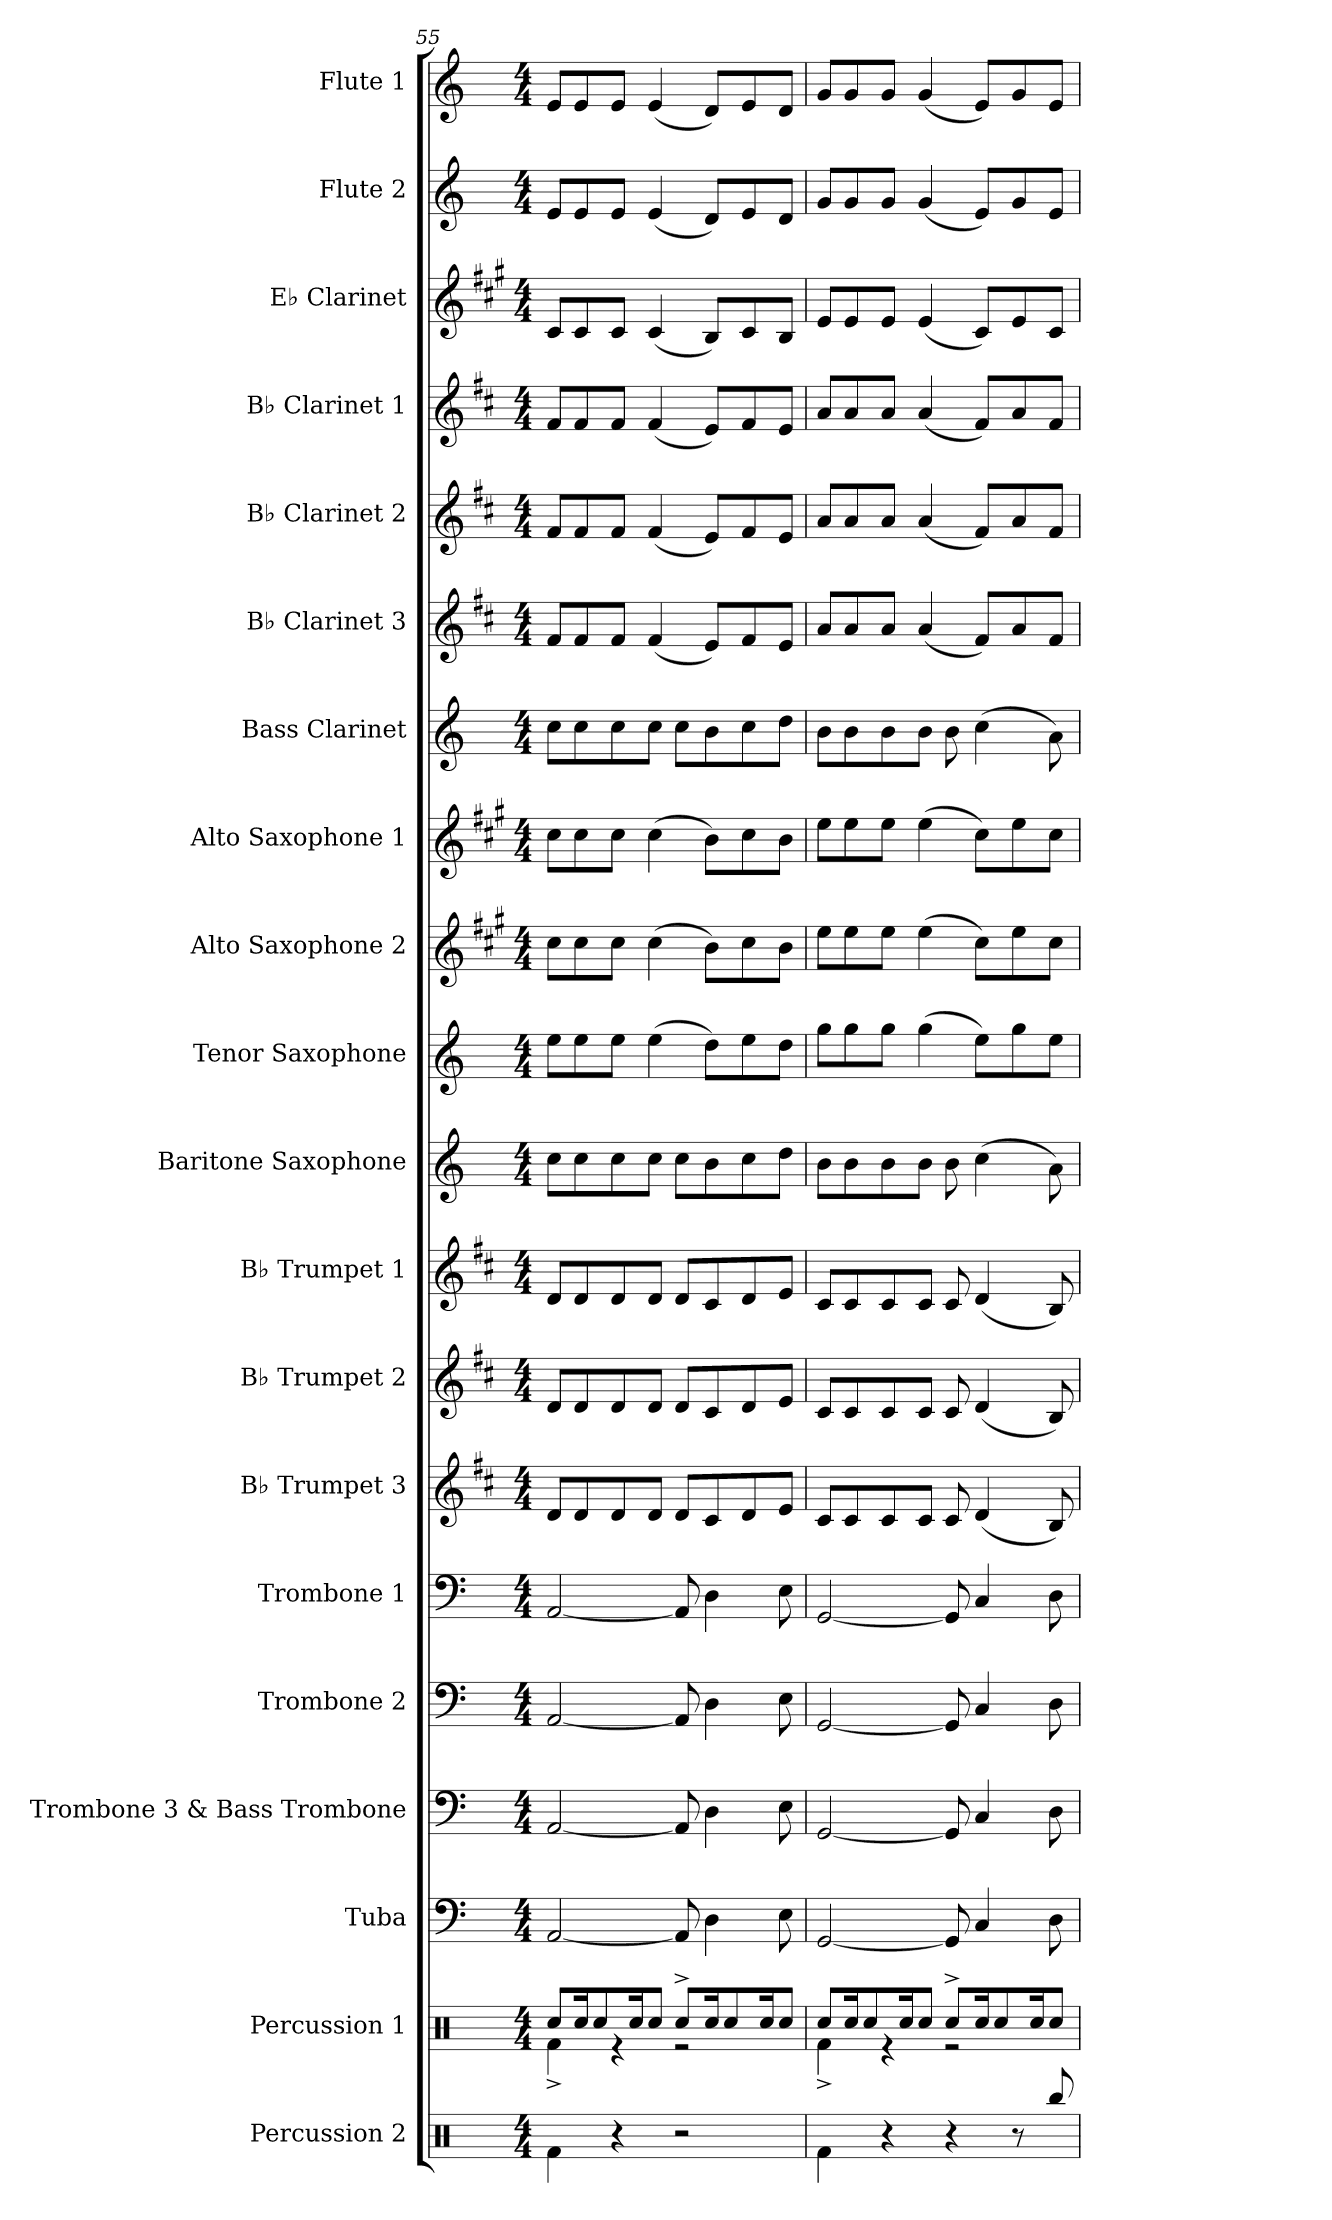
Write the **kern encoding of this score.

**kern	**kern	**kern	**kern	**kern	**kern	**kern	**kern	**kern	**kern	**kern	**kern	**kern	**kern	**kern	**kern	**kern	**kern	**kern	**kern
*part20	*part19	*part18	*part17	*part16	*part15	*part14	*part13	*part12	*part11	*part10	*part9	*part8	*part7	*part6	*part5	*part4	*part3	*part2	*part1
*staff20	*staff19	*staff18	*staff17	*staff16	*staff15	*staff14	*staff13	*staff12	*staff11	*staff10	*staff9	*staff8	*staff7	*staff6	*staff5	*staff4	*staff3	*staff2	*staff1
*I"Percussion 2	*I"Percussion 1	*I"Tuba	*I"Trombone 3 &amp; Bass Trombone	*I"Trombone 2	*I"Trombone 1	*I"B♭ Trumpet 3	*I"B♭ Trumpet 2	*I"B♭ Trumpet 1	*I"Baritone Saxophone	*I"Tenor Saxophone	*I"Alto Saxophone 2	*I"Alto Saxophone 1	*I"Bass Clarinet	*I"B♭ Clarinet 3	*I"B♭ Clarinet 2	*I"B♭ Clarinet 1	*I"E♭ Clarinet	*I"Flute 2	*I"Flute 1
*I'Perc. 2	*I'Perc. 1	*I'Tba.	*I'Tbn. 3 B. Tbn.	*I'Tbn. 2	*I'Tbn. 1	*I'B♭ Tpt. 3	*I'B♭ Tpt. 2	*I'B♭ Tpt. 1	*I'Bar. Sax.	*I'T. Sax.	*I'A. Sax. 2	*I'A. Sax. 1	*I'B. Cl.	*I'B♭ Cl. 3	*I'B♭ Cl. 2	*I'B♭ Cl. 1	*I'E♭ Cl.	*I'Fl. 2	*I'Fl. 1
*clefX	*clefX	*clefF4	*clefF4	*clefF4	*clefF4	*clefG2	*clefG2	*clefG2	*clefG2	*clefG2	*clefG2	*clefG2	*clefG2	*clefG2	*clefG2	*clefG2	*clefG2	*clefG2	*clefG2
*	*	*	*	*	*	*ITrd1c2	*ITrd1c2	*ITrd1c2	*ITrd12c21	*ITrd8c14	*ITrd5c9	*ITrd5c9	*ITrd8c14	*ITrd1c2	*ITrd1c2	*ITrd1c2	*ITrd-2c-3	*	*
*k[]	*k[]	*k[]	*k[]	*k[]	*k[]	*k[]	*k[]	*k[]	*k[]	*k[]	*k[]	*k[]	*k[]	*k[]	*k[]	*k[]	*k[]	*k[]	*k[]
*M4/4	*M4/4	*M4/4	*M4/4	*M4/4	*M4/4	*M4/4	*M4/4	*M4/4	*M4/4	*M4/4	*M4/4	*M4/4	*M4/4	*M4/4	*M4/4	*M4/4	*M4/4	*M4/4	*M4/4
=55	=55	=55	=55	=55	=55	=55	=55	=55	=55	=55	=55	=55	=55	=55	=55	=55	=55	=55	=55
*	*^	*	*	*	*	*	*	*	*	*	*	*	*	*	*	*	*	*	*
4Rf\	8Rcc/L	4Rf^\	[2AA/	[2AA/	[2AA/	[2AA/	8c/L	8c/L	8c/L	8c\L	8e\L	8e\L	8e\L	8c\L	8e/L	8e/L	8e/L	8e/L	8e/L	8e/L
.	16Rcc/K	.	.	.	.	.	8c/	8c/	8c/	8c\	8e\	8e\	8e\	8c\	8e/	8e/	8e/	8e/	8e/	8e/
.	8Rcc/	.	.	.	.	.	.	.	.	.	.	.	.	.	.	.	.	.	.	.
4r	.	4r	.	.	.	.	8c/	8c/	8c/	8c\	8e\J	8e\J	8e\J	8c\	8e/J	8e/J	8e/J	8e/J	8e/J	8e/J
.	16Rcc/K	.	.	.	.	.	.	.	.	.	.	.	.	.	.	.	.	.	.	.
.	8Rcc/J	.	.	.	.	.	8c/J	8c/J	8c/J	8c\J	(4e\	(4e\	(4e\	8c\J	(4e/	(4e/	(4e/	(4e/	(4e/	(4e/
2r	8Rcc^/L	2r	8AA/]	8AA/]	8AA/]	8AA/]	8c/L	8c/L	8c/L	8c\L	.	.	.	8c\L	.	.	.	.	.	.
.	16Rcc/K	.	4D\	4D\	4D\	4D\	8B/	8B/	8B/	8B\	8d\L)	8d\L)	8d\L)	8B\	8d/L)	8d/L)	8d/L)	8d/L)	8d/L)	8d/L)
.	8Rcc/	.	.	.	.	.	.	.	.	.	.	.	.	.	.	.	.	.	.	.
.	.	.	.	.	.	.	8c/	8c/	8c/	8c\	8e\	8e\	8e\	8c\	8e/	8e/	8e/	8e/	8e/	8e/
.	16Rcc/K	.	.	.	.	.	.	.	.	.	.	.	.	.	.	.	.	.	.	.
.	8Rcc/J	.	8E\	8E\	8E\	8E\	8d/J	8d/J	8d/J	8d\J	8d\J	8d\J	8d\J	8d\J	8d/J	8d/J	8d/J	8d/J	8d/J	8d/J
=56	=56	=56	=56	=56	=56	=56	=56	=56	=56	=56	=56	=56	=56	=56	=56	=56	=56	=56	=56	=56
4Rf\	8Rcc/L	4Rf^\	[2GG/	[2GG/	[2GG/	[2GG/	8B/L	8B/L	8B/L	8B\L	8g\L	8g\L	8g\L	8B\L	8g/L	8g/L	8g/L	8g/L	8g/L	8g/L
.	16Rcc/K	.	.	.	.	.	8B/	8B/	8B/	8B\	8g\	8g\	8g\	8B\	8g/	8g/	8g/	8g/	8g/	8g/
.	8Rcc/	.	.	.	.	.	.	.	.	.	.	.	.	.	.	.	.	.	.	.
4r	.	4r	.	.	.	.	8B/	8B/	8B/	8B\	8g\J	8g\J	8g\J	8B\	8g/J	8g/J	8g/J	8g/J	8g/J	8g/J
.	16Rcc/K	.	.	.	.	.	.	.	.	.	.	.	.	.	.	.	.	.	.	.
.	8Rcc/J	.	.	.	.	.	8B/J	8B/J	8B/J	8B\J	(4g\	(4g\	(4g\	8B\J	(4g/	(4g/	(4g/	(4g/	(4g/	(4g/
4r	8Rcc^/L	2r	8GG/]	8GG/]	8GG/]	8GG/]	8B/	8B/	8B/	8B\	.	.	.	8B\	.	.	.	.	.	.
.	16Rcc/K	.	4C/	4C/	4C/	4C/	(4c/	(4c/	(4c/	(4c\	8e\L)	8e\L)	8e\L)	(4c\	8e/L)	8e/L)	8e/L)	8e/L)	8e/L)	8e/L)
.	8Rcc/	.	.	.	.	.	.	.	.	.	.	.	.	.	.	.	.	.	.	.
8r	.	.	.	.	.	.	.	.	.	.	8g\	8g\	8g\	.	8g/	8g/	8g/	8g/	8g/	8g/
.	16Rcc/K	.	.	.	.	.	.	.	.	.	.	.	.	.	.	.	.	.	.	.
8Rbb/	8Rcc/J	.	8D\	8D\	8D\	8D\	8A/)	8A/)	8A/)	8A\)	8e\J	8e\J	8e\J	8A\)	8e/J	8e/J	8e/J	8e/J	8e/J	8e/J
*	*v	*v	*	*	*	*	*	*	*	*	*	*	*	*	*	*	*	*	*	*
=	=	=	=	=	=	=	=	=	=	=	=	=	=	=	=	=	=	=	=
*-	*-	*-	*-	*-	*-	*-	*-	*-	*-	*-	*-	*-	*-	*-	*-	*-	*-	*-	*-
